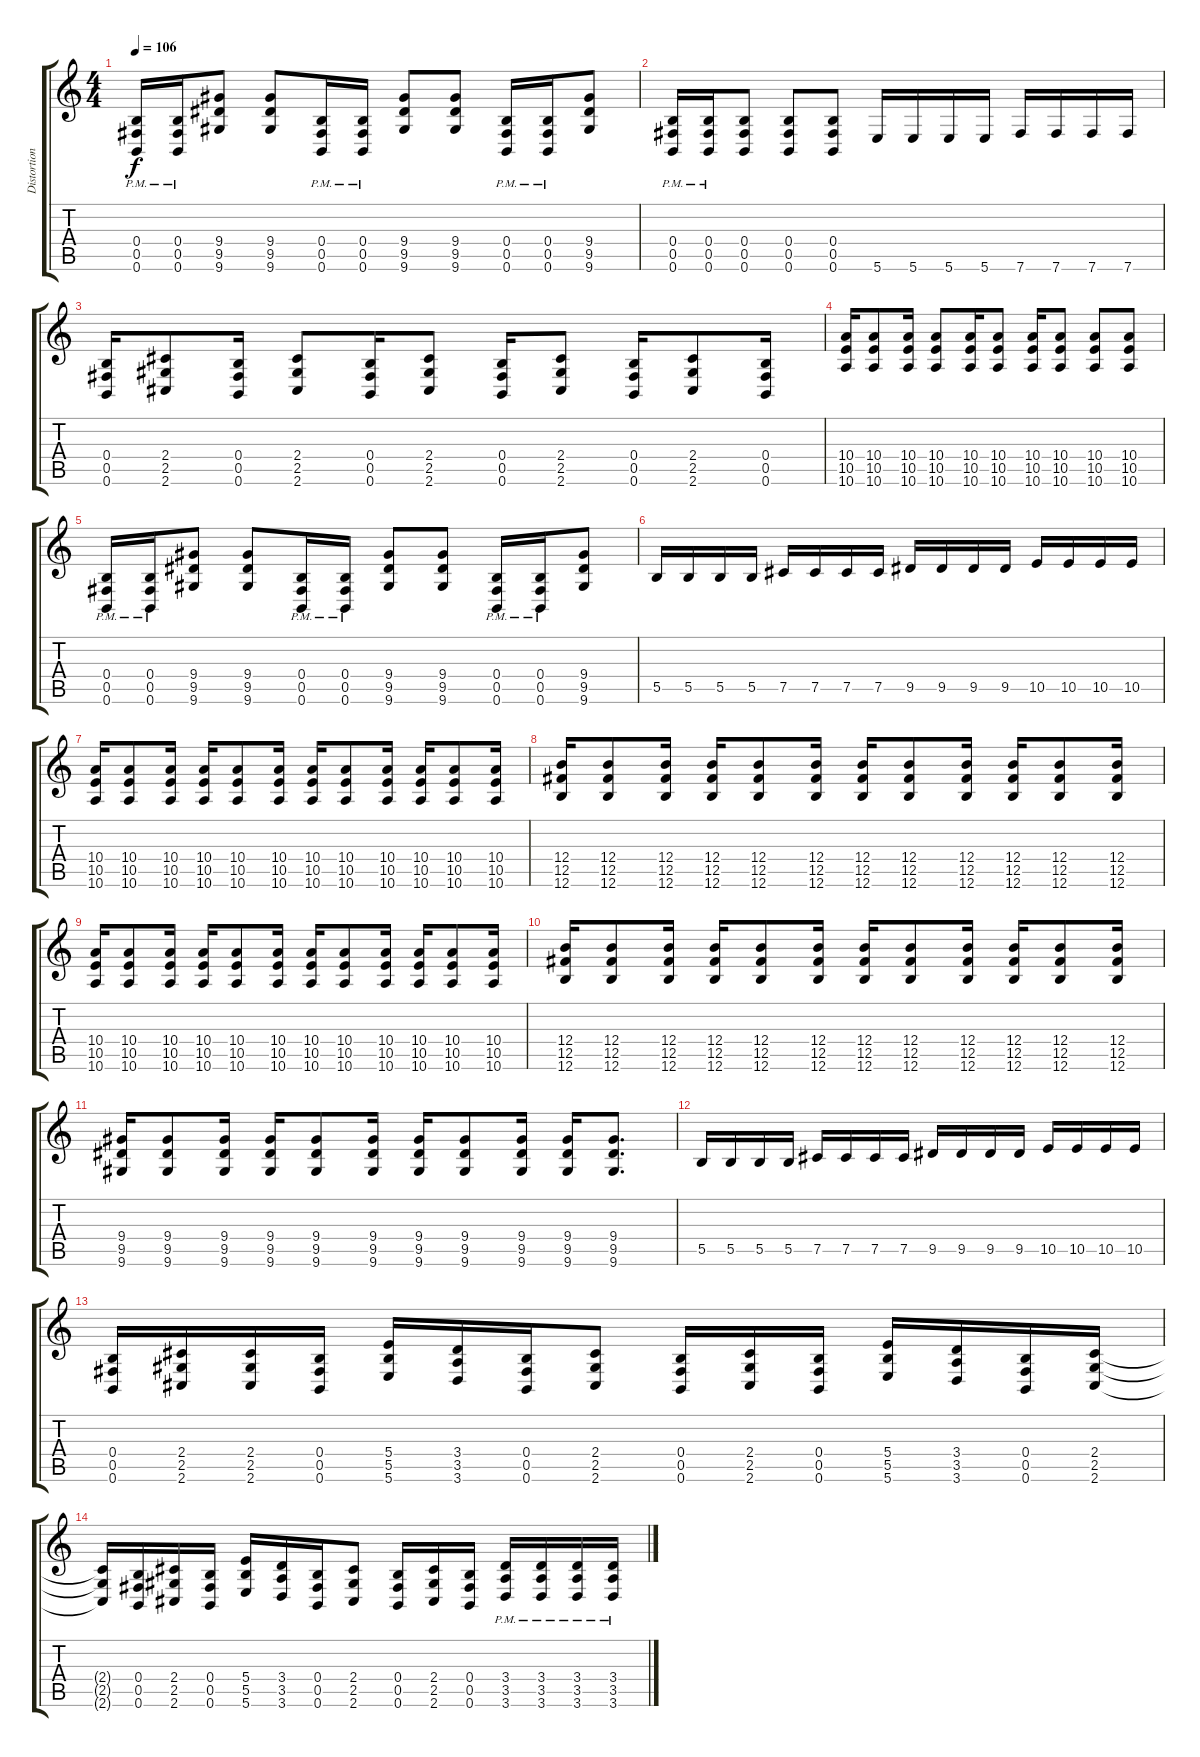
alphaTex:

\track ("Distortion guitar" "Distortion") {instrument distortionguitar}
\staff {score tabs}
\tuning (Db4 Ab3 E3 B2 Gb2 B1) {hide}
\ts (4 4)
\tempo 106
\clef g2
\ks c
(0.4{pm} 0.5{pm} 0.6{pm}).16{dy f} (0.4{pm} 0.5{pm} 0.6{pm}).16 (9.4 9.5 9.6).8 (9.4 9.5 9.6).8 (0.4{pm} 0.5{pm} 0.6{pm}).16 (0.4{pm} 0.5{pm} 0.6{pm}).16 (9.4 9.5 9.6).8 (9.4 9.5 9.6).8 (0.4{pm} 0.5{pm} 0.6{pm}).16 (0.4{pm} 0.5{pm} 0.6{pm}).16 (9.4 9.5 9.6).8 |
(0.4{pm} 0.5{pm} 0.6{pm}).16 (0.4{pm} 0.5{pm} 0.6{pm}).16 (0.4 0.5 0.6).8 (0.4 0.5 0.6).8 (0.4 0.5 0.6).8 5.6.16 5.6.16 5.6.16 5.6.16 7.6.16 7.6.16 7.6.16 7.6.16 |
(0.4 0.5 0.6).16 (2.4 2.5 2.6).8 (0.4 0.5 0.6).16 (2.4 2.5 2.6).8 (0.4 0.5 0.6).16 (2.4 2.5 2.6).8 (0.4 0.5 0.6).16 (2.4 2.5 2.6).8 (0.4 0.5 0.6).16 (2.4 2.5 2.6).8 (0.4 0.5 0.6).16 |
(10.4 10.5 10.6).16 (10.4 10.5 10.6).8 (10.4 10.5 10.6).16 (10.4 10.5 10.6).8 (10.4 10.5 10.6).16 (10.4 10.5 10.6).8 (10.4 10.5 10.6).16 (10.4 10.5 10.6).8 (10.4 10.5 10.6).8 (10.4 10.5 10.6).8 |
(0.4{pm} 0.5{pm} 0.6{pm}).16 (0.4{pm} 0.5{pm} 0.6{pm}).16 (9.4 9.5 9.6).8 (9.4 9.5 9.6).8 (0.4{pm} 0.5{pm} 0.6{pm}).16 (0.4{pm} 0.5{pm} 0.6{pm}).16 (9.4 9.5 9.6).8 (9.4 9.5 9.6).8 (0.4{pm} 0.5{pm} 0.6{pm}).16 (0.4{pm} 0.5{pm} 0.6{pm}).16 (9.4 9.5 9.6).8 |
5.5.16 5.5.16 5.5.16 5.5.16 7.5.16 7.5.16 7.5.16 7.5.16 9.5.16 9.5.16 9.5.16 9.5.16 10.5.16 10.5.16 10.5.16 10.5.16 |
(10.4 10.5 10.6).16 (10.4 10.5 10.6).8 (10.4 10.5 10.6).16 (10.4 10.5 10.6).16 (10.4 10.5 10.6).8 (10.4 10.5 10.6).16 (10.4 10.5 10.6).16 (10.4 10.5 10.6).8 (10.4 10.5 10.6).16 (10.4 10.5 10.6).16 (10.4 10.5 10.6).8 (10.4 10.5 10.6).16 |
(12.4 12.5 12.6).16 (12.4 12.5 12.6).8 (12.4 12.5 12.6).16 (12.4 12.5 12.6).16 (12.4 12.5 12.6).8 (12.4 12.5 12.6).16 (12.4 12.5 12.6).16 (12.4 12.5 12.6).8 (12.4 12.5 12.6).16 (12.4 12.5 12.6).16 (12.4 12.5 12.6).8 (12.4 12.5 12.6).16 |
(10.4 10.5 10.6).16 (10.4 10.5 10.6).8 (10.4 10.5 10.6).16 (10.4 10.5 10.6).16 (10.4 10.5 10.6).8 (10.4 10.5 10.6).16 (10.4 10.5 10.6).16 (10.4 10.5 10.6).8 (10.4 10.5 10.6).16 (10.4 10.5 10.6).16 (10.4 10.5 10.6).8 (10.4 10.5 10.6).16 |
(12.4 12.5 12.6).16 (12.4 12.5 12.6).8 (12.4 12.5 12.6).16 (12.4 12.5 12.6).16 (12.4 12.5 12.6).8 (12.4 12.5 12.6).16 (12.4 12.5 12.6).16 (12.4 12.5 12.6).8 (12.4 12.5 12.6).16 (12.4 12.5 12.6).16 (12.4 12.5 12.6).8 (12.4 12.5 12.6).16 |
(9.4 9.5 9.6).16 (9.4 9.5 9.6).8 (9.4 9.5 9.6).16 (9.4 9.5 9.6).16 (9.4 9.5 9.6).8 (9.4 9.5 9.6).16 (9.4 9.5 9.6).16 (9.4 9.5 9.6).8 (9.4 9.5 9.6).16 (9.4 9.5 9.6).16 (9.4 9.5 9.6).8{d} |
5.5.16 5.5.16 5.5.16 5.5.16 7.5.16 7.5.16 7.5.16 7.5.16 9.5.16 9.5.16 9.5.16 9.5.16 10.5.16 10.5.16 10.5.16 10.5.16 |
(0.4 0.5 0.6).16 (2.4 2.5 2.6).16 (2.4 2.5 2.6).16 (0.4 0.5 0.6).16 (5.4 5.5 5.6).16 (3.4 3.5 3.6).16 (0.4 0.5 0.6).16 (2.4 2.5 2.6).8 (0.4 0.5 0.6).16 (2.4 2.5 2.6).16 (0.4 0.5 0.6).16 (5.4 5.5 5.6).16 (3.4 3.5 3.6).16 (0.4 0.5 0.6).16 (2.4 2.5 2.6).16 |
(2.4{t} 2.5{t} 2.6{t}).16 (0.4 0.5 0.6).16 (2.4 2.5 2.6).16 (0.4 0.5 0.6).16 (5.4 5.5 5.6).16 (3.4 3.5 3.6).16 (0.4 0.5 0.6).16 (2.4 2.5 2.6).8 (0.4 0.5 0.6).16 (2.4 2.5 2.6).16 (0.4 0.5 0.6).16 (3.4{pm} 3.5{pm} 3.6{pm}).16 (3.4{pm} 3.5{pm} 3.6{pm}).16 (3.4{pm} 3.5{pm} 3.6{pm}).16 (3.4{pm} 3.5{pm} 3.6{pm}).16
